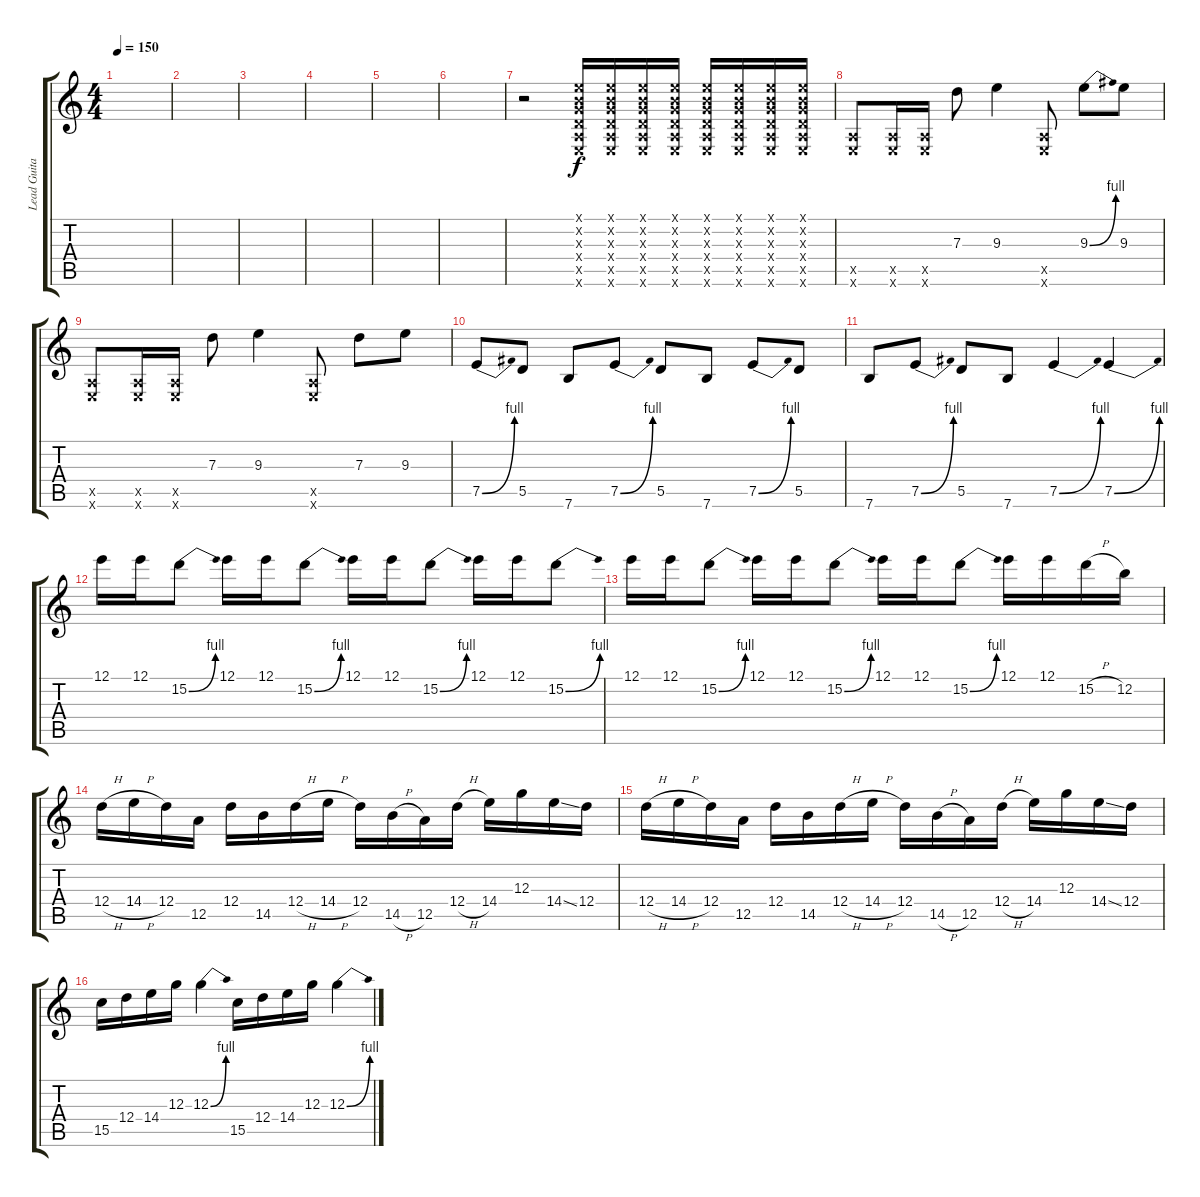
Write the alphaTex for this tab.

\track ("Lead Guitar" "Lead Guita") {instrument overdrivenguitar}
\staff {score tabs}
\tuning (E4 B3 G3 D3 A2 E2) {hide}
\ts (4 4)
\tempo 150
\clef g2
\ks c
|
|
|
|
|
|
r.2 (0.1{x} 0.2{x} 0.3{x} 0.4{x} 0.5{x} 0.6{x}).16 (0.1{x} 0.2{x} 0.3{x} 0.4{x} 0.5{x} 0.6{x}).16 (0.1{x} 0.2{x} 0.3{x} 0.4{x} 0.5{x} 0.6{x}).16 (0.1{x} 0.2{x} 0.3{x} 0.4{x} 0.5{x} 0.6{x}).16 (0.1{x} 0.2{x} 0.3{x} 0.4{x} 0.5{x} 0.6{x}).16 (0.1{x} 0.2{x} 0.3{x} 0.4{x} 0.5{x} 0.6{x}).16 (0.1{x} 0.2{x} 0.3{x} 0.4{x} 0.5{x} 0.6{x}).16 (0.1{x} 0.2{x} 0.3{x} 0.4{x} 0.5{x} 0.6{x}).16 |
(0.5{x} 0.6{x}).8 (0.5{x} 0.6{x}).16 (0.5{x} 0.6{x}).16 7.3.8 9.3.4 (0.5{x} 0.6{x}).8 9.3{be (bend 0 0 60 4)}.8 9.3.8 |
(0.5{x} 0.6{x}).8 (0.5{x} 0.6{x}).16 (0.5{x} 0.6{x}).16 7.3.8 9.3.4 (0.5{x} 0.6{x}).8 7.3.8 9.3.8 |
7.5{be (bend 0 0 60 4)}.8 5.5.8 7.6.8 7.5{be (bend 0 0 60 4)}.8 5.5.8 7.6.8 7.5{be (bend 0 0 60 4)}.8 5.5.8 |
7.6.8 7.5{be (bend 0 0 60 4)}.8 5.5.8 7.6.8 7.5{be (bend 0 0 60 4)}.4 7.5{be (bend 0 0 60 4)}.4 |
12.1.16 12.1.16 15.2{be (bend 0 0 60 4)}.8 12.1.16 12.1.16 15.2{be (bend 0 0 60 4)}.8 12.1.16 12.1.16 15.2{be (bend 0 0 60 4)}.8 12.1.16 12.1.16 15.2{be (bend 0 0 60 4)}.8 |
12.1.16 12.1.16 15.2{be (bend 0 0 60 4)}.8 12.1.16 12.1.16 15.2{be (bend 0 0 60 4)}.8 12.1.16 12.1.16 15.2{be (bend 0 0 60 4)}.8 12.1.16 12.1.16 15.2{h}.16 12.2.16 |
12.4{h}.16 14.4{h}.16 12.4.16 12.5.16 12.4.16 14.5.16 12.4{h}.16 14.4{h}.16 12.4.16 14.5{h}.16 12.5.16 12.4{h}.16 14.4.16 12.3.16 14.4{ss}.16 12.4.16 |
12.4{h}.16 14.4{h}.16 12.4.16 12.5.16 12.4.16 14.5.16 12.4{h}.16 14.4{h}.16 12.4.16 14.5{h}.16 12.5.16 12.4{h}.16 14.4.16 12.3.16 14.4{ss}.16 12.4.16 |
15.5.16 12.4.16 14.4.16 12.3.16 12.3{be (bend 0 0 60 4)}.4 15.5.16 12.4.16 14.4.16 12.3.16 12.3{be (bend 0 0 60 4)}.4
